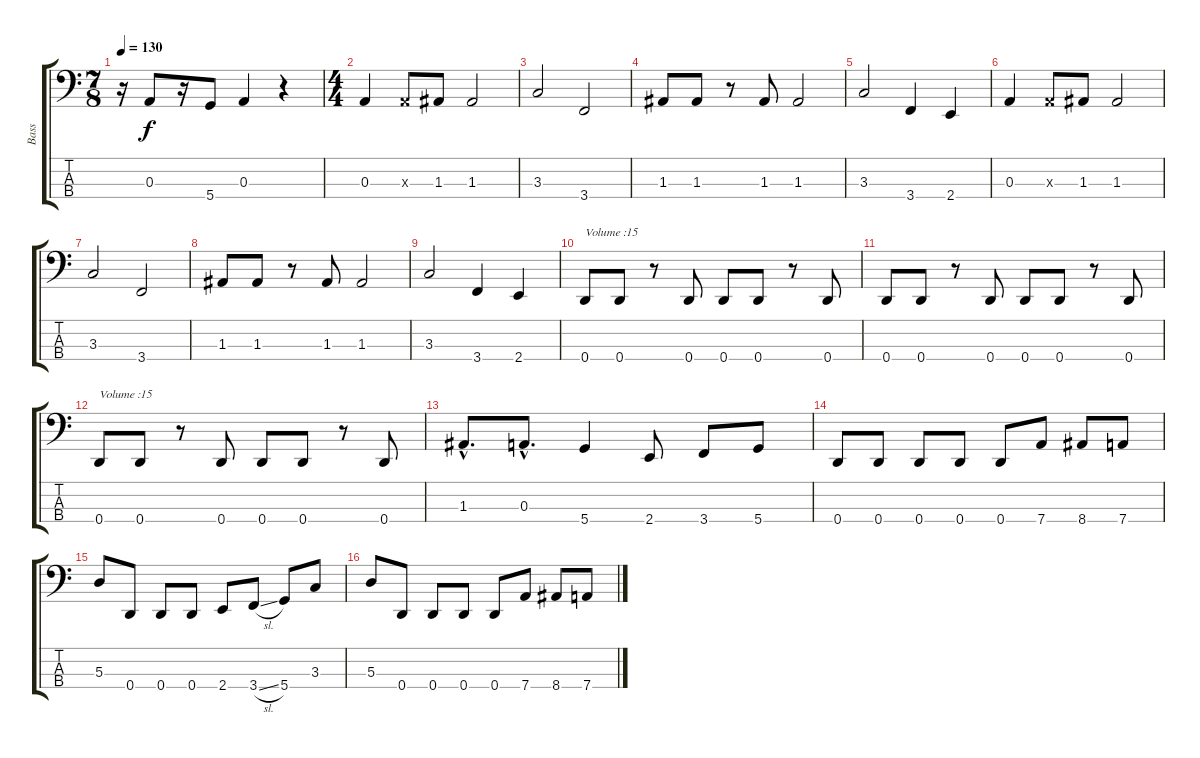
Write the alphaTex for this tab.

\track ("Bass" "Bass") {instrument electricbassfinger}
\staff {score tabs}
\tuning (G2 D2 A1 D1) {hide}
\ts (7 8)
\tempo 130
\clef f4
\ks c
r.16{dy f} 0.3.8 r.16 5.4.8 0.3.4 r.4 |
\ts (4 4)
0.3.4 0.3{x}.8 1.3.8 1.3.2 |
3.3.2 3.4.2 |
1.3.8 1.3.8 r.8 1.3.8 1.3.2 |
3.3.2 3.4.4 2.4.4 |
0.3.4 0.3{x}.8 1.3.8 1.3.2 |
3.3.2 3.4.2 |
1.3.8 1.3.8 r.8 1.3.8 1.3.2 |
3.3.2 3.4.4 2.4.4 |
0.4.8{txt "Volume :15" volume 15} 0.4.8 r.8 0.4.8 0.4.8 0.4.8 r.8 0.4.8 |
0.4.8 0.4.8 r.8 0.4.8 0.4.8 0.4.8 r.8 0.4.8 |
0.4.8{txt "Volume :15" volume 15} 0.4.8 r.8 0.4.8 0.4.8 0.4.8 r.8 0.4.8 |
1.3{hac}.8{d} 0.3{hac}.8{d} 5.4.4 2.4.8 3.4.8 5.4.8 |
0.4.8 0.4.8 0.4.8 0.4.8 0.4.8 7.4.8 8.4.8 7.4.8 |
5.3.8 0.4.8 0.4.8 0.4.8 2.4.8 3.4{sl}.8 5.4.8 3.3.8 |
5.3.8 0.4.8 0.4.8 0.4.8 0.4.8 7.4.8 8.4.8 7.4.8
